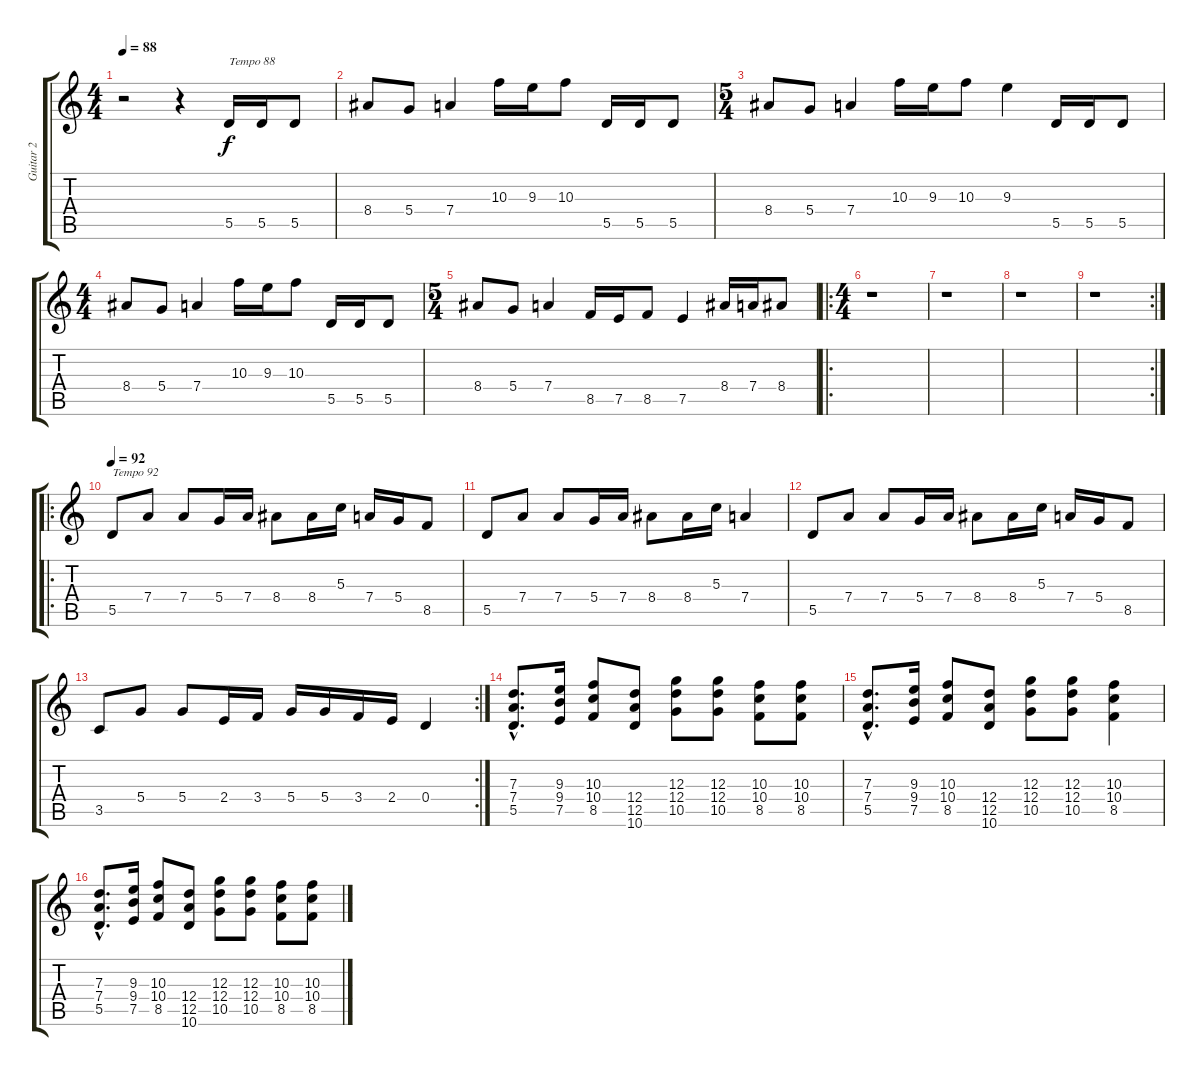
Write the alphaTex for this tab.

\track ("Guitar 2" "Guitar 2") {instrument distortionguitar}
\staff {score tabs}
\tuning (E4 B3 G3 D3 A2 E2) {hide}
\ts (4 4)
\tempo 88
\clef g2
\ks c
r.2{dy f instrument distortionguitar} r.4 5.5.16{txt "Tempo 88"} 5.5.16 5.5.8 |
8.4.8 5.4.8 7.4.4 10.3.16 9.3.16 10.3.8 5.5.16 5.5.16 5.5.8 |
\ts (5 4)
8.4.8 5.4.8 7.4.4 10.3.16 9.3.16 10.3.8 9.3.4 5.5.16 5.5.16 5.5.8 |
\ts (4 4)
8.4.8 5.4.8 7.4.4 10.3.16 9.3.16 10.3.8 5.5.16 5.5.16 5.5.8 |
\ts (5 4)
8.4.8 5.4.8 7.4.4 8.5.16 7.5.16 8.5.8 7.5.4 8.4.16 7.4.16 8.4.8 |
\ro
\ts (4 4)
r.1 |
r.1 |
r.1 |
\rc 2
r.1 |
\ro
\tempo 92
5.5.8{txt "Tempo 92"} 7.4.8 7.4.8 5.4.16 7.4.16 8.4.8 8.4.16 5.3.16 7.4.16 5.4.16 8.5.8 |
5.5.8 7.4.8 7.4.8 5.4.16 7.4.16 8.4.8 8.4.16 5.3.16 7.4.4 |
5.5.8 7.4.8 7.4.8 5.4.16 7.4.16 8.4.8 8.4.16 5.3.16 7.4.16 5.4.16 8.5.8 |
\rc 2
3.5.8 5.4.8 5.4.8 2.4.16 3.4.16 5.4.16 5.4.16 3.4.16 2.4.16 0.4.4 |
(7.3{hac} 7.4{hac} 5.5{hac}).8{d} (9.3 9.4 7.5).16 (10.3 10.4 8.5).8 (12.4 12.5 10.6).8 (12.3 12.4 10.5).8 (12.3 12.4 10.5).8 (10.3 10.4 8.5).8 (10.3 10.4 8.5).8 |
(7.3{hac} 7.4{hac} 5.5{hac}).8{d} (9.3 9.4 7.5).16 (10.3 10.4 8.5).8 (12.4 12.5 10.6).8 (12.3 12.4 10.5).8 (12.3 12.4 10.5).8 (10.3 10.4 8.5).4 |
(7.3{hac} 7.4{hac} 5.5{hac}).8{d} (9.3 9.4 7.5).16 (10.3 10.4 8.5).8 (12.4 12.5 10.6).8 (12.3 12.4 10.5).8 (12.3 12.4 10.5).8 (10.3 10.4 8.5).8 (10.3 10.4 8.5).8
